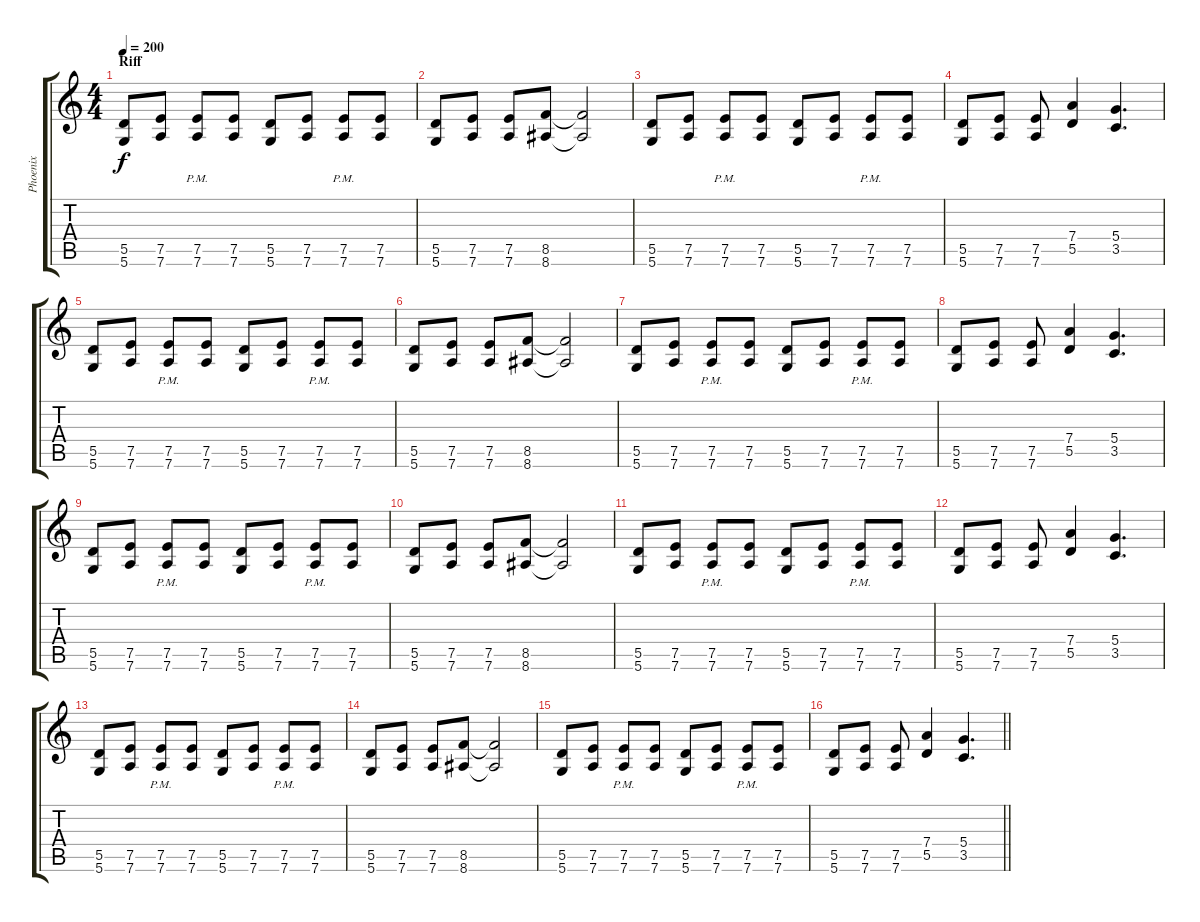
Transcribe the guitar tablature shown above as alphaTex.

\track ("Phoenix" "Phoenix") {instrument distortionguitar}
\staff {score tabs}
\tuning (E4 B3 G3 D3 A2 D2) {hide}
\ts (4 4)
\section ("" "Riff")
\tempo 200
\clef g2
\ks c
(5.5 5.6).8{dy f} (7.5 7.6).8 (7.5{pm} 7.6{pm}).8 (7.5 7.6).8 (5.5 5.6).8 (7.5 7.6).8 (7.5{pm} 7.6{pm}).8 (7.5 7.6).8 |
(5.5 5.6).8 (7.5 7.6).8 (7.5 7.6).8 (8.5 8.6).8 (8.5{t} 8.6{t}).2 |
(5.5 5.6).8 (7.5 7.6).8 (7.5{pm} 7.6{pm}).8 (7.5 7.6).8 (5.5 5.6).8 (7.5 7.6).8 (7.5{pm} 7.6{pm}).8 (7.5 7.6).8 |
(5.5 5.6).8 (7.5 7.6).8 (7.5 7.6).8 (7.4 5.5).4 (5.4 3.5).4{d} |
(5.5 5.6).8 (7.5 7.6).8 (7.5{pm} 7.6{pm}).8 (7.5 7.6).8 (5.5 5.6).8 (7.5 7.6).8 (7.5{pm} 7.6{pm}).8 (7.5 7.6).8 |
(5.5 5.6).8 (7.5 7.6).8 (7.5 7.6).8 (8.5 8.6).8 (8.5{t} 8.6{t}).2 |
(5.5 5.6).8 (7.5 7.6).8 (7.5{pm} 7.6{pm}).8 (7.5 7.6).8 (5.5 5.6).8 (7.5 7.6).8 (7.5{pm} 7.6{pm}).8 (7.5 7.6).8 |
(5.5 5.6).8 (7.5 7.6).8 (7.5 7.6).8 (7.4 5.5).4 (5.4 3.5).4{d} |
(5.5 5.6).8 (7.5 7.6).8 (7.5{pm} 7.6{pm}).8 (7.5 7.6).8 (5.5 5.6).8 (7.5 7.6).8 (7.5{pm} 7.6{pm}).8 (7.5 7.6).8 |
(5.5 5.6).8 (7.5 7.6).8 (7.5 7.6).8 (8.5 8.6).8 (8.5{t} 8.6{t}).2 |
(5.5 5.6).8 (7.5 7.6).8 (7.5{pm} 7.6{pm}).8 (7.5 7.6).8 (5.5 5.6).8 (7.5 7.6).8 (7.5{pm} 7.6{pm}).8 (7.5 7.6).8 |
(5.5 5.6).8 (7.5 7.6).8 (7.5 7.6).8 (7.4 5.5).4 (5.4 3.5).4{d} |
(5.5 5.6).8 (7.5 7.6).8 (7.5{pm} 7.6{pm}).8 (7.5 7.6).8 (5.5 5.6).8 (7.5 7.6).8 (7.5{pm} 7.6{pm}).8 (7.5 7.6).8 |
(5.5 5.6).8 (7.5 7.6).8 (7.5 7.6).8 (8.5 8.6).8 (8.5{t} 8.6{t}).2 |
(5.5 5.6).8 (7.5 7.6).8 (7.5{pm} 7.6{pm}).8 (7.5 7.6).8 (5.5 5.6).8 (7.5 7.6).8 (7.5{pm} 7.6{pm}).8 (7.5 7.6).8 |
\barLineRight lightlight
(5.5 5.6).8 (7.5 7.6).8 (7.5 7.6).8 (7.4 5.5).4 (5.4 3.5).4{d}
